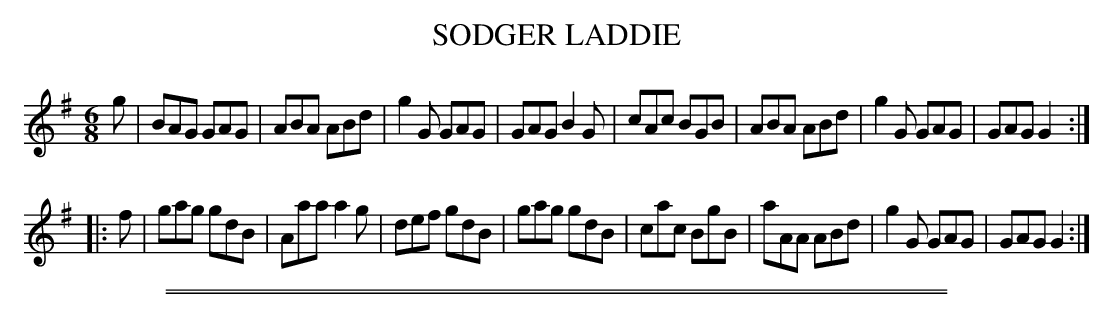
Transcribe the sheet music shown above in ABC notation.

X:1
T: SODGER LADDIE
M: 6/8
L: 1/8
K: G
g |\
BAG GAG | ABA ABd | g2G GAG | GAG B2G |\
cAc BGB | ABA ABd | g2G GAG | GAG G2 :|
|: f |\
gag gdB | Aaa a2g | def gdB | gag gdB |\
cac BgB | aAA ABd | g2G GAG | GAG G2 :|
